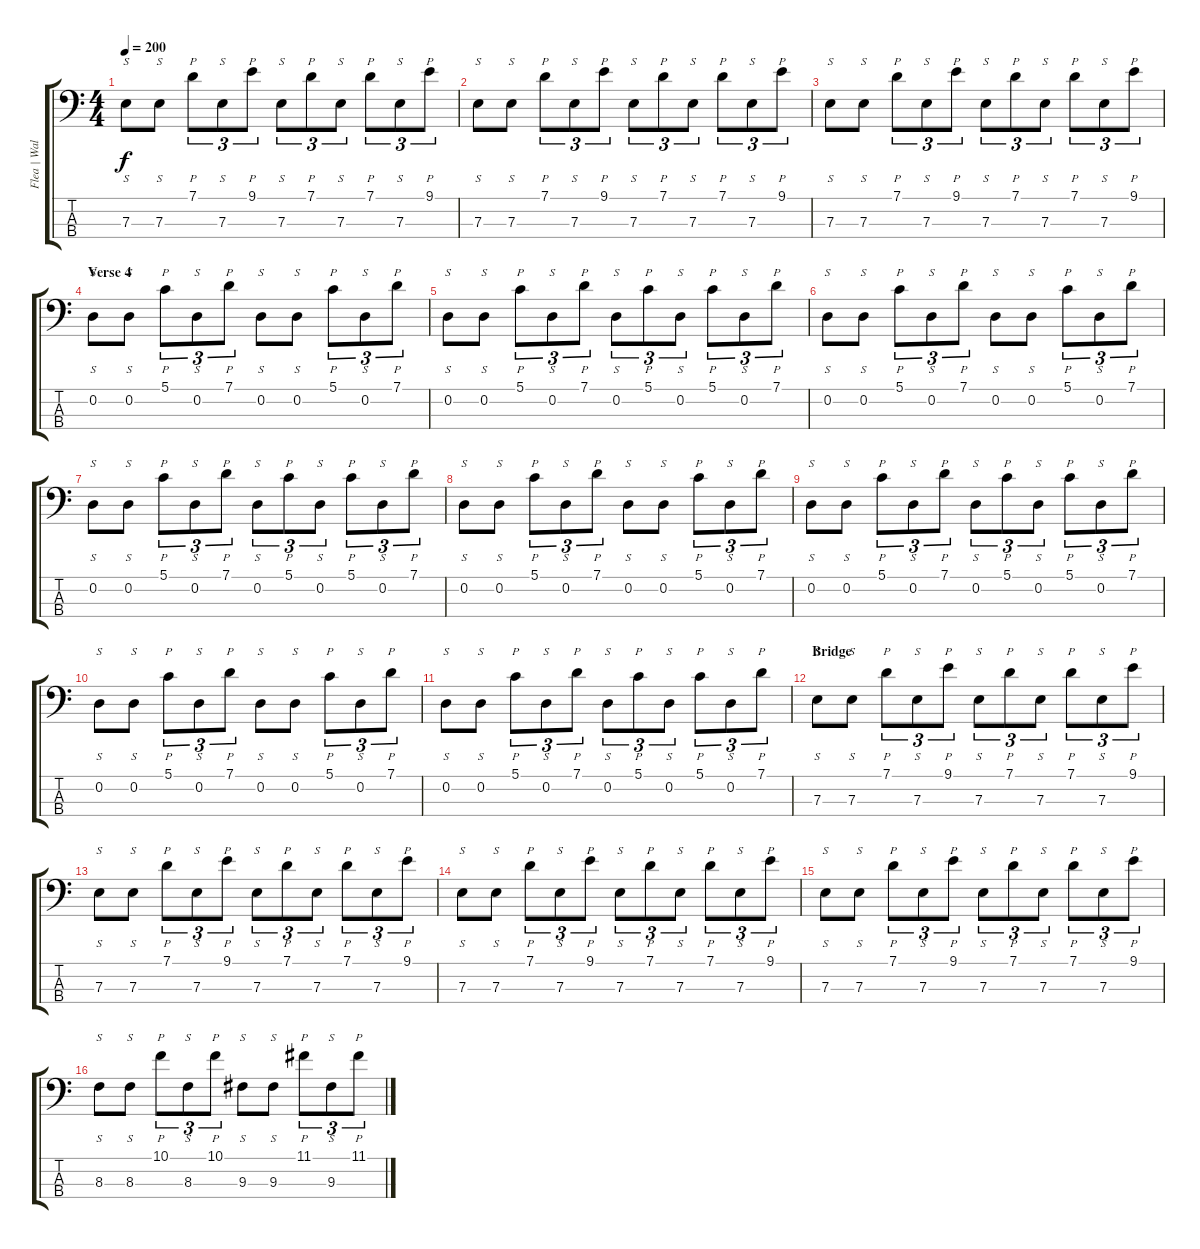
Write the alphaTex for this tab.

\track ("Flea | Wal Mk II | Bass" "Flea | Wal") {instrument slapbass2}
\staff {score tabs}
\tuning (G2 D2 A1 E1) {hide}
\ts (4 4)
\tempo 200
\clef f4
\ks c
7.3.8{s dy f} 7.3.8{s} 7.1.8{p tu (3 2)} 7.3.8{s tu (3 2)} 9.1.8{p tu (3 2)} 7.3.8{s tu (3 2)} 7.1.8{p tu (3 2)} 7.3.8{s tu (3 2)} 7.1.8{p tu (3 2)} 7.3.8{s tu (3 2)} 9.1.8{p tu (3 2)} |
7.3.8{s} 7.3.8{s} 7.1.8{p tu (3 2)} 7.3.8{s tu (3 2)} 9.1.8{p tu (3 2)} 7.3.8{s tu (3 2)} 7.1.8{p tu (3 2)} 7.3.8{s tu (3 2)} 7.1.8{p tu (3 2)} 7.3.8{s tu (3 2)} 9.1.8{p tu (3 2)} |
7.3.8{s} 7.3.8{s} 7.1.8{p tu (3 2)} 7.3.8{s tu (3 2)} 9.1.8{p tu (3 2)} 7.3.8{s tu (3 2)} 7.1.8{p tu (3 2)} 7.3.8{s tu (3 2)} 7.1.8{p tu (3 2)} 7.3.8{s tu (3 2)} 9.1.8{p tu (3 2)} |
\section ("" "Verse 4")
0.2.8{s} 0.2.8{s} 5.1.8{p tu (3 2)} 0.2.8{s tu (3 2)} 7.1.8{p tu (3 2)} 0.2.8{s} 0.2.8{s} 5.1.8{p tu (3 2)} 0.2.8{s tu (3 2)} 7.1.8{p tu (3 2)} |
0.2.8{s} 0.2.8{s} 5.1.8{p tu (3 2)} 0.2.8{s tu (3 2)} 7.1.8{p tu (3 2)} 0.2.8{s tu (3 2)} 5.1.8{p tu (3 2)} 0.2.8{s tu (3 2)} 5.1.8{p tu (3 2)} 0.2.8{s tu (3 2)} 7.1.8{p tu (3 2)} |
0.2.8{s} 0.2.8{s} 5.1.8{p tu (3 2)} 0.2.8{s tu (3 2)} 7.1.8{p tu (3 2)} 0.2.8{s} 0.2.8{s} 5.1.8{p tu (3 2)} 0.2.8{s tu (3 2)} 7.1.8{p tu (3 2)} |
0.2.8{s} 0.2.8{s} 5.1.8{p tu (3 2)} 0.2.8{s tu (3 2)} 7.1.8{p tu (3 2)} 0.2.8{s tu (3 2)} 5.1.8{p tu (3 2)} 0.2.8{s tu (3 2)} 5.1.8{p tu (3 2)} 0.2.8{s tu (3 2)} 7.1.8{p tu (3 2)} |
0.2.8{s} 0.2.8{s} 5.1.8{p tu (3 2)} 0.2.8{s tu (3 2)} 7.1.8{p tu (3 2)} 0.2.8{s} 0.2.8{s} 5.1.8{p tu (3 2)} 0.2.8{s tu (3 2)} 7.1.8{p tu (3 2)} |
0.2.8{s} 0.2.8{s} 5.1.8{p tu (3 2)} 0.2.8{s tu (3 2)} 7.1.8{p tu (3 2)} 0.2.8{s tu (3 2)} 5.1.8{p tu (3 2)} 0.2.8{s tu (3 2)} 5.1.8{p tu (3 2)} 0.2.8{s tu (3 2)} 7.1.8{p tu (3 2)} |
0.2.8{s} 0.2.8{s} 5.1.8{p tu (3 2)} 0.2.8{s tu (3 2)} 7.1.8{p tu (3 2)} 0.2.8{s} 0.2.8{s} 5.1.8{p tu (3 2)} 0.2.8{s tu (3 2)} 7.1.8{p tu (3 2)} |
0.2.8{s} 0.2.8{s} 5.1.8{p tu (3 2)} 0.2.8{s tu (3 2)} 7.1.8{p tu (3 2)} 0.2.8{s tu (3 2)} 5.1.8{p tu (3 2)} 0.2.8{s tu (3 2)} 5.1.8{p tu (3 2)} 0.2.8{s tu (3 2)} 7.1.8{p tu (3 2)} |
\section ("" "Bridge")
7.3.8{s} 7.3.8{s} 7.1.8{p tu (3 2)} 7.3.8{s tu (3 2)} 9.1.8{p tu (3 2)} 7.3.8{s tu (3 2)} 7.1.8{p tu (3 2)} 7.3.8{s tu (3 2)} 7.1.8{p tu (3 2)} 7.3.8{s tu (3 2)} 9.1.8{p tu (3 2)} |
7.3.8{s} 7.3.8{s} 7.1.8{p tu (3 2)} 7.3.8{s tu (3 2)} 9.1.8{p tu (3 2)} 7.3.8{s tu (3 2)} 7.1.8{p tu (3 2)} 7.3.8{s tu (3 2)} 7.1.8{p tu (3 2)} 7.3.8{s tu (3 2)} 9.1.8{p tu (3 2)} |
7.3.8{s} 7.3.8{s} 7.1.8{p tu (3 2)} 7.3.8{s tu (3 2)} 9.1.8{p tu (3 2)} 7.3.8{s tu (3 2)} 7.1.8{p tu (3 2)} 7.3.8{s tu (3 2)} 7.1.8{p tu (3 2)} 7.3.8{s tu (3 2)} 9.1.8{p tu (3 2)} |
7.3.8{s} 7.3.8{s} 7.1.8{p tu (3 2)} 7.3.8{s tu (3 2)} 9.1.8{p tu (3 2)} 7.3.8{s tu (3 2)} 7.1.8{p tu (3 2)} 7.3.8{s tu (3 2)} 7.1.8{p tu (3 2)} 7.3.8{s tu (3 2)} 9.1.8{p tu (3 2)} |
8.3.8{s} 8.3.8{s} 10.1.8{p tu (3 2)} 8.3.8{s tu (3 2)} 10.1.8{p tu (3 2)} 9.3.8{s} 9.3.8{s} 11.1.8{p tu (3 2)} 9.3.8{s tu (3 2)} 11.1.8{p tu (3 2)}
